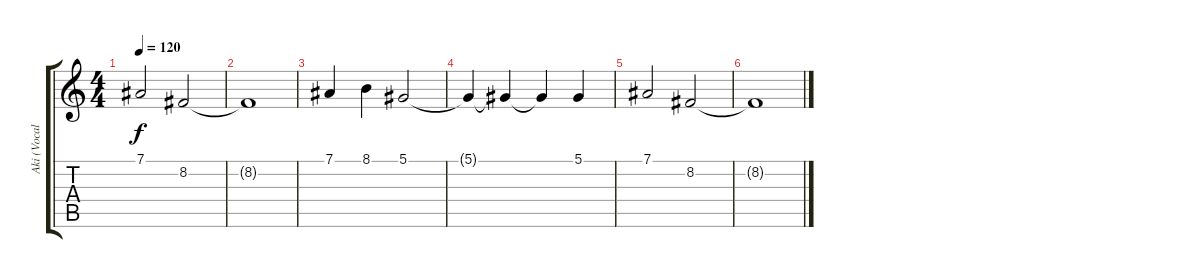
\track ("Aki (Vocals)" "Aki (Vocal") {instrument oboe}
\staff {score tabs}
\tuning (Eb4 Bb3 Gb3 Db3 Ab2 Eb2) {hide}
\ts (4 4)
\tempo 120
\clef g2
\ks c
7.1.2{dy f} 8.2.2 |
8.2{t}.1 |
7.1.4 8.1.4 5.1.2 |
5.1{t}.4 5.1{t}.4 5.1{t}.4 5.1.4 |
7.1.2 8.2.2 |
8.2{t}.1
